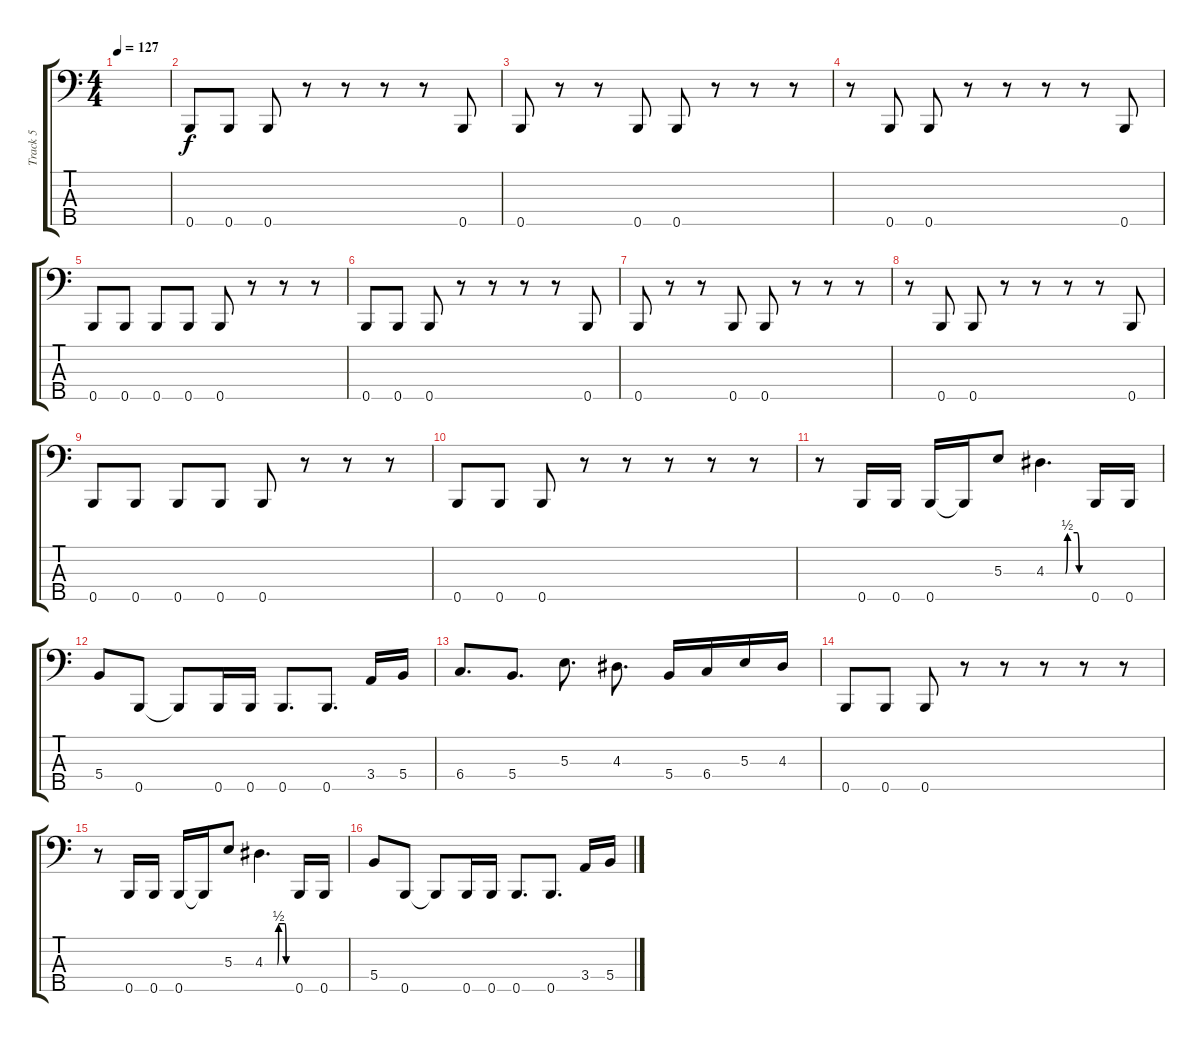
\track ("Track 5" "Track 5") {instrument electricbasspick bank 255}
\staff {score tabs}
\tuning (A2 E2 B1 Gb1 B0) {hide}
\ts (4 4)
\tempo 127
\clef f4
\ks c
|
0.5.8 0.5.8 0.5.8 r.8 r.8 r.8 r.8 0.5.8 |
0.5.8 r.8 r.8 0.5.8 0.5.8 r.8 r.8 r.8 |
r.8 0.5.8 0.5.8 r.8 r.8 r.8 r.8 0.5.8 |
0.5.8 0.5.8 0.5.8 0.5.8 0.5.8 r.8 r.8 r.8 |
0.5.8 0.5.8 0.5.8 r.8 r.8 r.8 r.8 0.5.8 |
0.5.8 r.8 r.8 0.5.8 0.5.8 r.8 r.8 r.8 |
r.8 0.5.8 0.5.8 r.8 r.8 r.8 r.8 0.5.8 |
0.5.8 0.5.8 0.5.8 0.5.8 0.5.8 r.8 r.8 r.8 |
0.5.8 0.5.8 0.5.8 r.8 r.8 r.8 r.8 r.8 |
r.8 0.5.16 0.5.16 0.5.16 0.5{t}.16 5.3.8 4.3{be (custom 0 0 28 0 31 2 45 2 48 0 58 0 60 0)}.4{d} 0.5.16 0.5.16 |
5.4.8 0.5.8 0.5{t}.8 0.5.16 0.5.16 0.5.8{d} 0.5.8{d} 3.4.16 5.4.16 |
6.4.8{d} 5.4.8{d} 5.3.8{d} 4.3.8{d} 5.4.16 6.4.16 5.3.16 4.3.16 |
0.5.8 0.5.8 0.5.8 r.8 r.8 r.8 r.8 r.8 |
r.8 0.5.16 0.5.16 0.5.16 0.5{t}.16 5.3.8 4.3{be (custom 0 0 28 0 31 2 45 2 48 0 58 0 60 0)}.4{d} 0.5.16 0.5.16 |
5.4.8 0.5.8 0.5{t}.8 0.5.16 0.5.16 0.5.8{d} 0.5.8{d} 3.4.16 5.4.16
